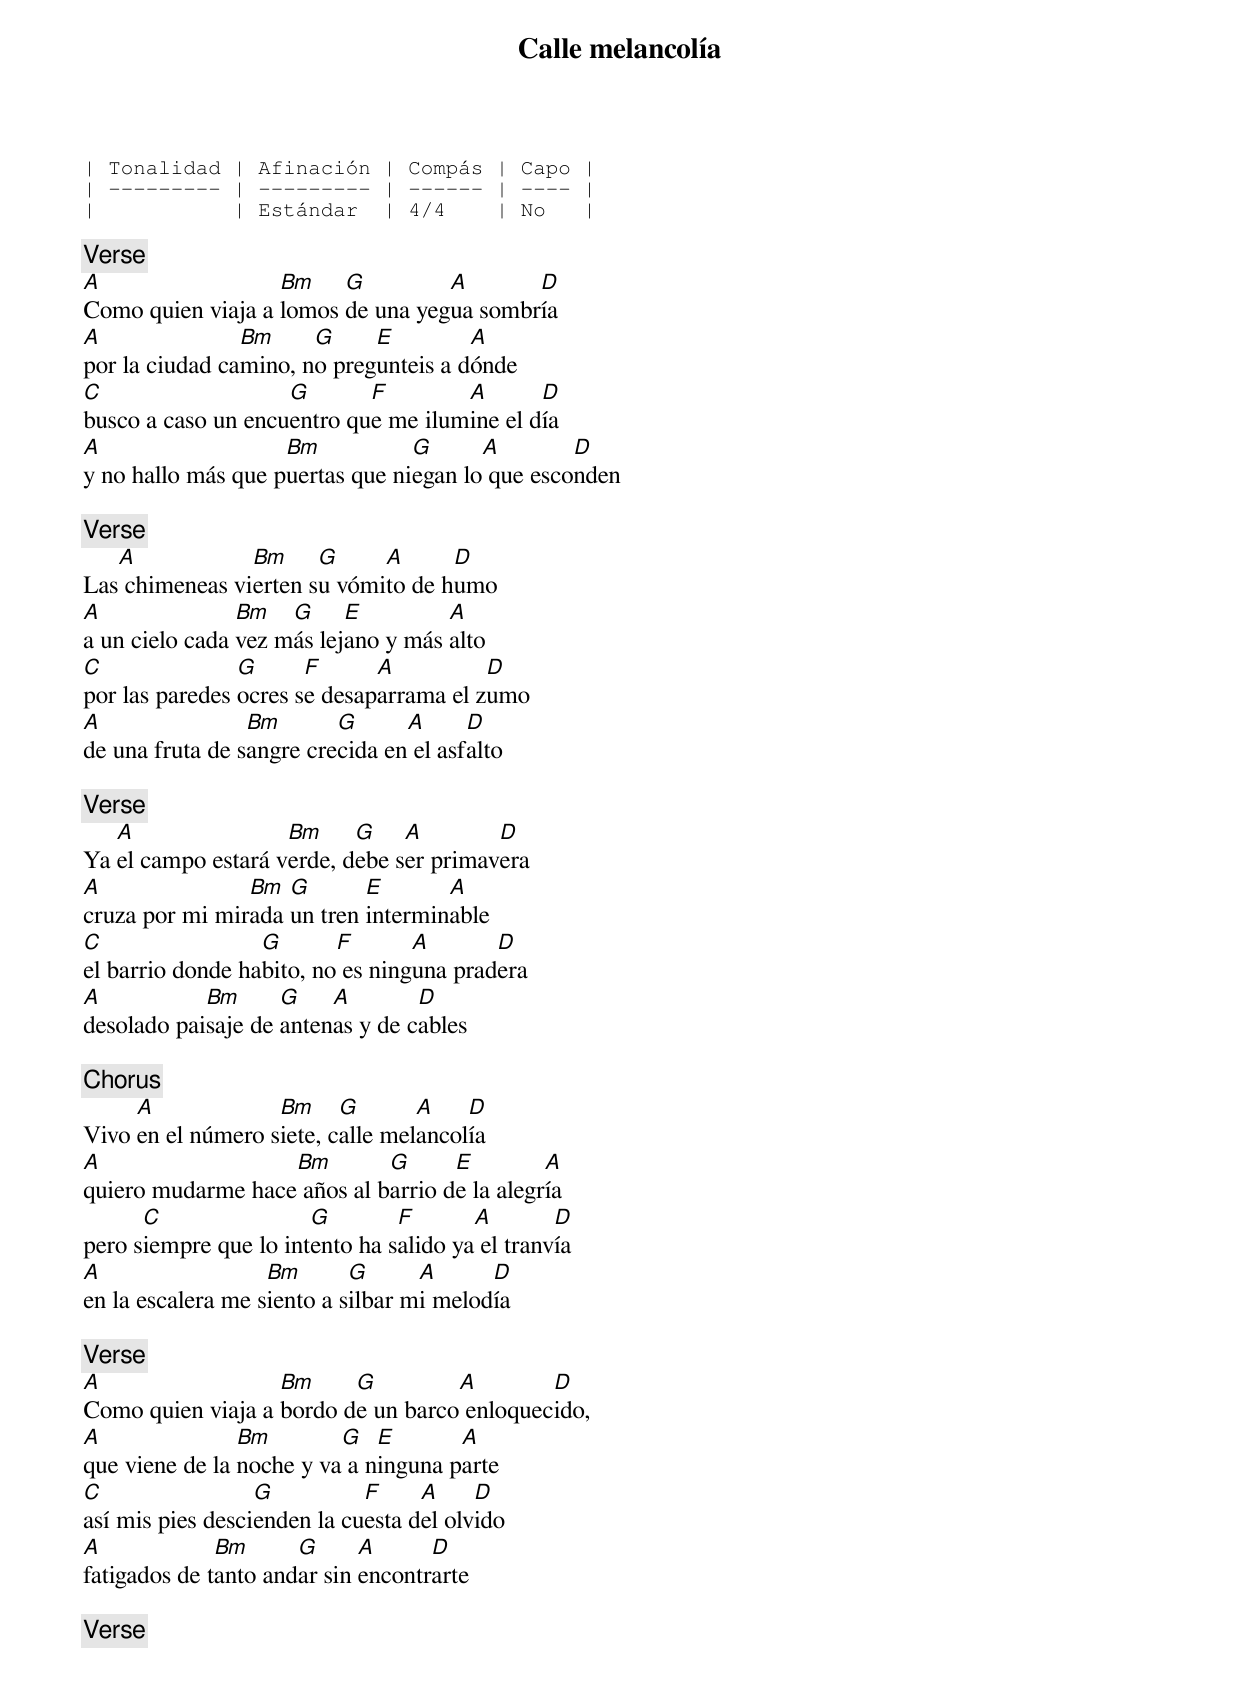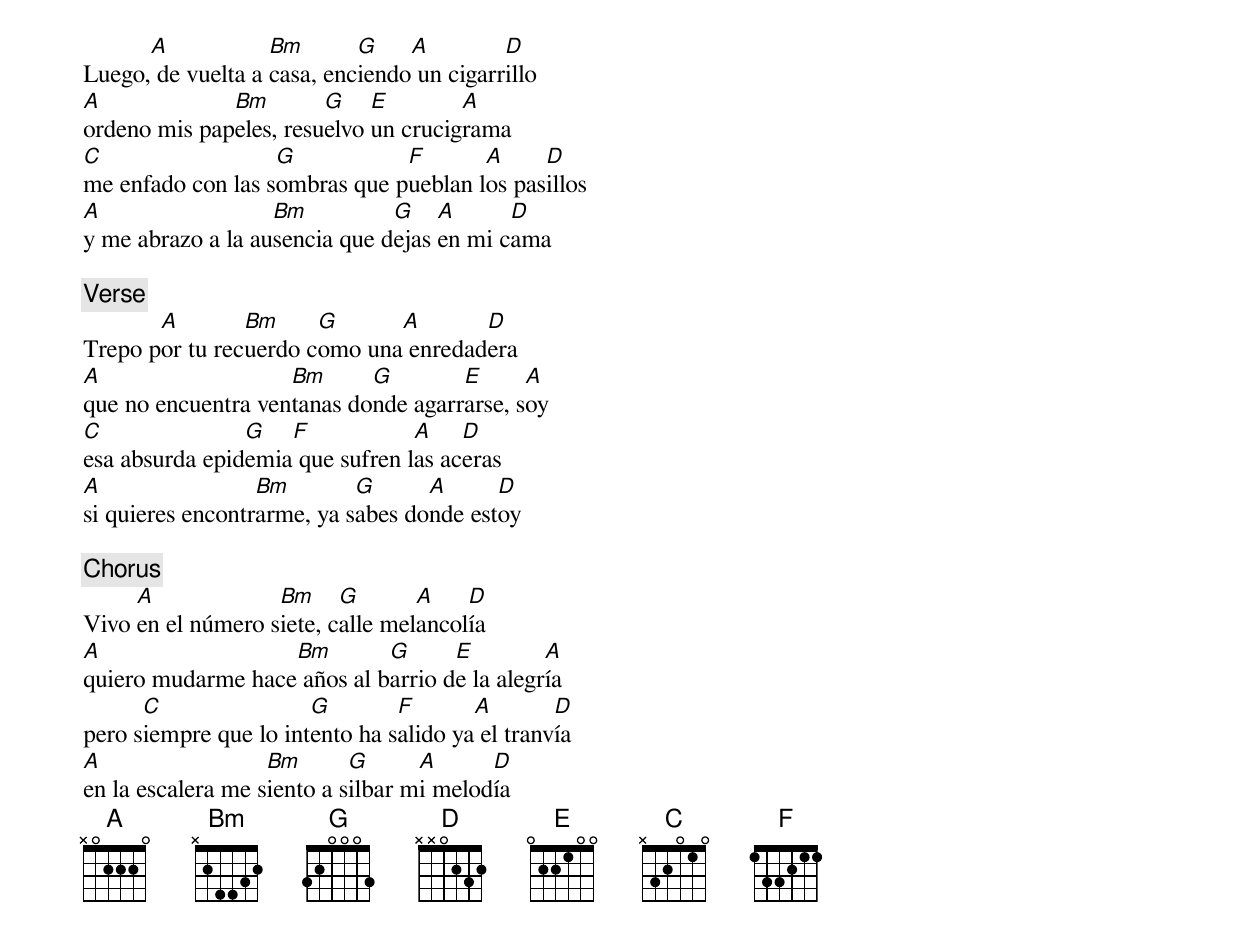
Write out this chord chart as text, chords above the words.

Calle melancolía

| Tonalidad | Afinación | Compás | Capo |
| --------- | --------- | ------ | ---- |
|           | Estándar  | 4/4    | No   |

[Verse]
A                  Bm    G         A       D
Como quien viaja a lomos de una yegua sombría
A               Bm     G     E         A
por la ciudad camino, no pregunteis a dónde
C                   G       F        A       D
busco a caso un encuentro que me ilumine el día
A                   Bm           G      A        D
y no hallo más que puertas que niegan lo que esconden

[Verse]
   A            Bm     G     A      D
Las chimeneas vierten su vómito de humo
A               Bm   G     E         A
a un cielo cada vez más lejano y más alto
C               G      F      A          D
por las paredes ocres se desaparrama el zumo
A                Bm       G      A      D
de una fruta de sangre crecida en el asfalto

[Verse]
   A                Bm     G    A        D
Ya el campo estará verde, debe ser primavera
A               Bm  G       E       A
cruza por mi mirada un tren interminable
C                 G       F       A       D
el barrio donde habito, no es ninguna pradera
A           Bm      G    A        D
desolado paisaje de antenas y de cables

[Chorus]
     A             Bm     G       A    D
Vivo en el número siete, calle melancolía
A                  Bm        G      E         A
quiero mudarme hace años al barrio de la alegría
      C                G        F       A        D
pero siempre que lo intento ha salido ya el tranvía
A                  Bm       G      A      D
en la escalera me siento a silbar mi melodía

[Verse]
A                  Bm     G         A        D
Como quien viaja a bordo de un barco enloquecido,
A               Bm        G   E       A
que viene de la noche y va a ninguna parte
C                 G          F     A     D
así mis pies descienden la cuesta del olvido
A             Bm      G      A      D
fatigados de tanto andar sin encontrarte

[Verse]
      A            Bm       G    A         D
Luego, de vuelta a casa, enciendo un cigarrillo
A             Bm        G    E        A
ordeno mis papeles, resuelvo un crucigrama
C                  G           F       A     D
me enfado con las sombras que pueblan los pasillos
A                  Bm          G    A      D
y me abrazo a la ausencia que dejas en mi cama

[Verse]
       A        Bm     G      A       D
Trepo por tu recuerdo como una enredadera
A                   Bm      G        E      A
que no encuentra ventanas donde agarrarse, soy
C               G   F            A    D
esa absurda epidemia que sufren las aceras
A                 Bm        G      A      D
si quieres encontrarme, ya sabes donde estoy

[Chorus]
     A             Bm     G       A    D
Vivo en el número siete, calle melancolía
A                  Bm        G      E         A
quiero mudarme hace años al barrio de la alegría
      C                G        F       A        D
pero siempre que lo intento ha salido ya el tranvía
A                  Bm       G      A      D
en la escalera me siento a silbar mi melodía
